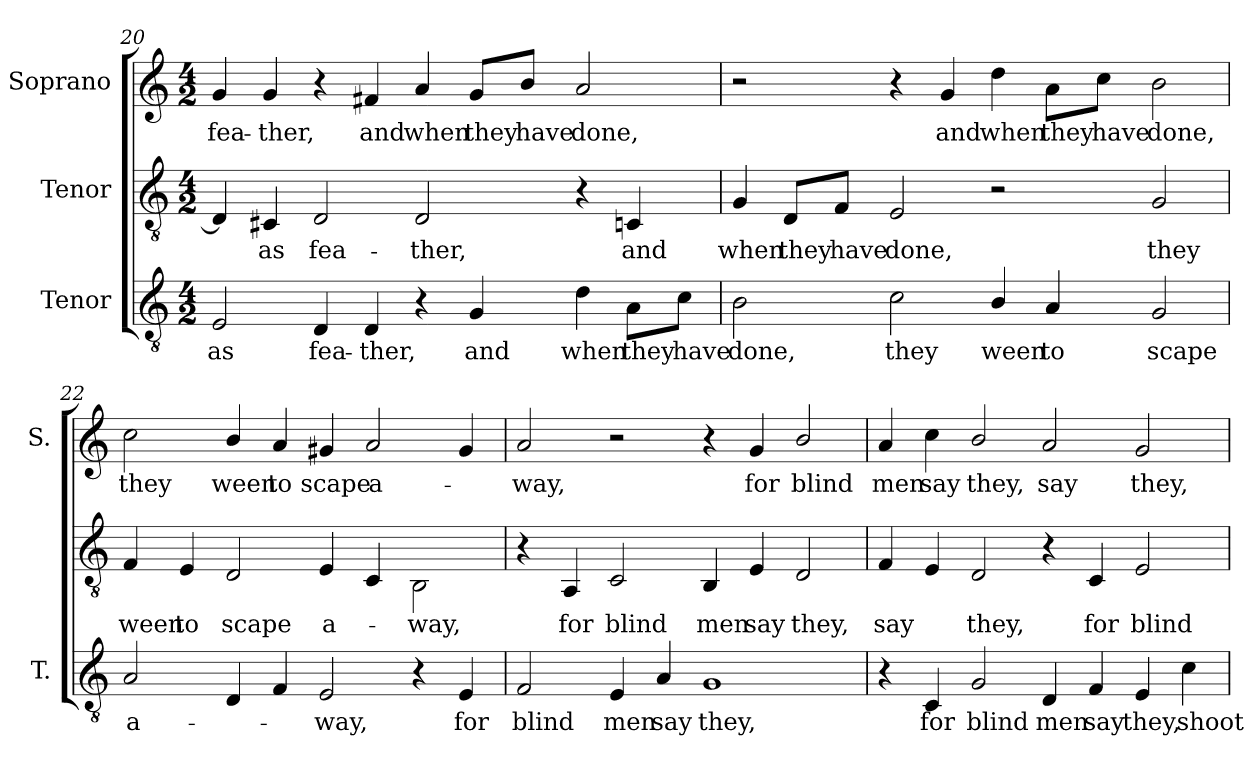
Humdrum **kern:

**kern	**text	**kern	**text	**kern	**text
*part3	*part3	*part2	*part2	*part1	*part1
*staff3	*staff3	*staff2	*staff2	*staff1	*staff1
*I"Tenor	*	*I"Tenor	*	*I"Soprano	*
*I'T.	*	*	*	*I'S.	*
*clefGv2	*	*clefGv2	*	*clefG2	*
*ITrd7c12	*	*	*	*	*
*k[]	*	*k[]	*	*k[]	*
*C:	*	*C:	*	*C:	*
*M4/2	*	*M4/2	*	*M4/2	*
=20	=20	=20	=20	=20	=20
!	!LO:LY:b:color=#000000	!	!	!	!
!	!	!	!	!	!LO:LY:b:color=#000000
2EEi/	as	4Di/]	.	4gi/	fea-
!	!	!	!LO:LY:b:color=#000000	!	!
!	!	!	!	!	!LO:LY:b:color=#000000
.	.	4C#Xi/	as	4gi/	-ther,
!	!LO:LY:b:color=#000000	!	!	!	!
!	!	!	!LO:LY:b:color=#000000	!	!
4DDi/	fea-	2Di/	fea-	4r	.
!	!LO:LY:b:color=#000000	!	!	!	!
!	!	!	!	!	!LO:LY:b:color=#000000
4DDi/	-ther,	.	.	4f#Xi/	and
!	!	!	!LO:LY:b:color=#000000	!	!
!	!	!	!	!	!LO:LY:b:color=#000000
4r	.	2Di/	-ther,	4ai/	when
!	!LO:LY:b:color=#000000	!	!	!	!
!	!	!	!	!	!LO:LY:b:color=#000000
4GGi/	and	.	.	8gi/L	they
!	!	!	!	!	!LO:LY:b:color=#000000
.	.	.	.	8bi/J	have
!	!LO:LY:b:color=#000000	!	!	!	!
!	!	!	!	!	!LO:LY:b:color=#000000
4Di\	when	4r	.	2ai/	done,
!	!LO:LY:b:color=#000000	!	!	!	!
!	!	!	!LO:LY:b:color=#000000	!	!
8AAi\L	they	4Cni/	and	.	.
!	!LO:LY:b:color=#000000	!	!	!	!
8Ci\J	have	.	.	.	.
=21	=21	=21	=21	=21	=21
!	!LO:LY:b:color=#000000	!	!	!	!
!	!	!	!LO:LY:b:color=#000000	!	!
2BBi\	done,	4Gi/	when	2r	.
!	!	!	!LO:LY:b:color=#000000	!	!
.	.	8Di/L	they	.	.
!	!	!	!LO:LY:b:color=#000000	!	!
.	.	8Fi/J	have	.	.
!	!LO:LY:b:color=#000000	!	!	!	!
!	!	!	!LO:LY:b:color=#000000	!	!
2Ci\	they	2Ei/	done,	4r	.
!	!	!	!	!	!LO:LY:b:color=#000000
.	.	.	.	4gi/	and
!	!LO:LY:b:color=#000000	!	!	!	!
!	!	!	!	!	!LO:LY:b:color=#000000
4BBi/	ween	2r	.	4ddi\	when
!	!LO:LY:b:color=#000000	!	!	!	!
!	!	!	!	!	!LO:LY:b:color=#000000
4AAi/	to	.	.	8ai\L	they
!	!	!	!	!	!LO:LY:b:color=#000000
.	.	.	.	8cci\J	have
!	!LO:LY:b:color=#000000	!	!	!	!
!	!	!	!LO:LY:b:color=#000000	!	!
!	!	!	!	!	!LO:LY:b:color=#000000
2GGi/	scape	2Gi/	they	2bi\	done,
!!LO:LB:g=z
=22	=22	=22	=22	=22	=22
!	!LO:LY:b:color=#000000	!	!	!	!
!	!	!	!LO:LY:b:color=#000000	!	!
!	!	!	!	!	!LO:LY:b:color=#000000
2AAi/	a-	4Fi/	ween	2cci\	they
!	!	!	!LO:LY:b:color=#000000	!	!
.	.	4Ei/	to	.	.
!	!	!	!LO:LY:b:color=#000000	!	!
!	!	!	!	!	!LO:LY:b:color=#000000
4DDi/	.	2Di/	scape	4bi/	ween
!	!	!	!	!	!LO:LY:b:color=#000000
4FFi/	.	.	.	4ai/	to
!	!LO:LY:b:color=#000000	!	!	!	!
!	!	!	!LO:LY:b:color=#000000	!	!
!	!	!	!	!	!LO:LY:b:color=#000000
2EEi/	-way,	4Ei/	a-	4g#Xi/	scape
!	!	!	!	!	!LO:LY:b:color=#000000
.	.	4Ci/	.	2ai/	a-
!	!	!	!LO:LY:b:color=#000000	!	!
4r	.	2BBi\	-way,	.	.
!	!LO:LY:b:color=#000000	!	!	!	!
4EEi/	for	.	.	4g#i/	.
=23	=23	=23	=23	=23	=23
!	!LO:LY:b:color=#000000	!	!	!	!
!	!	!	!	!	!LO:LY:b:color=#000000
2FFi/	blind	4r	.	2ai/	-way,
!	!	!	!LO:LY:b:color=#000000	!	!
.	.	4AAi/	for	.	.
!	!LO:LY:b:color=#000000	!	!	!	!
!	!	!	!LO:LY:b:color=#000000	!	!
4EEi/	men	2Ci/	blind	2r	.
!	!LO:LY:b:color=#000000	!	!	!	!
4AAi/	say	.	.	.	.
!	!LO:LY:b:color=#000000	!	!	!	!
!	!	!	!LO:LY:b:color=#000000	!	!
1GGi	they,	4BBi/	men	4r	.
!	!	!	!LO:LY:b:color=#000000	!	!
!	!	!	!	!	!LO:LY:b:color=#000000
.	.	4Ei/	say	4gi/	for
!	!	!	!LO:LY:b:color=#000000	!	!
!	!	!	!	!	!LO:LY:b:color=#000000
.	.	2Di/	they,	2bi/	blind
=24	=24	=24	=24	=24	=24
!	!	!	!LO:LY:b:color=#000000	!	!
!	!	!	!	!	!LO:LY:b:color=#000000
4r	.	4Fi/	say	4ai/	men
!	!LO:LY:b:color=#000000	!	!	!	!
!	!	!	!	!	!LO:LY:b:color=#000000
4CCi/	for	4Ei/	.	4cci\	say
!	!LO:LY:b:color=#000000	!	!	!	!
!	!	!	!LO:LY:b:color=#000000	!	!
!	!	!	!	!	!LO:LY:b:color=#000000
2GGi/	blind	2Di/	they,	2bi/	they,
!	!LO:LY:b:color=#000000	!	!	!	!
!	!	!	!	!	!LO:LY:b:color=#000000
4DDi/	men	4r	.	2ai/	say
!	!LO:LY:b:color=#000000	!	!	!	!
!	!	!	!LO:LY:b:color=#000000	!	!
4FFi/	say	4Ci/	for	.	.
!	!LO:LY:b:color=#000000	!	!	!	!
!	!	!	!LO:LY:b:color=#000000	!	!
!	!	!	!	!	!LO:LY:b:color=#000000
4EEi/	they,	2Ei/	blind	2gi/	they,
!	!LO:LY:b:color=#000000	!	!	!	!
4Ci\	shoot	.	.	.	.
=	=	=	=	=	=
*-	*-	*-	*-	*-	*-
